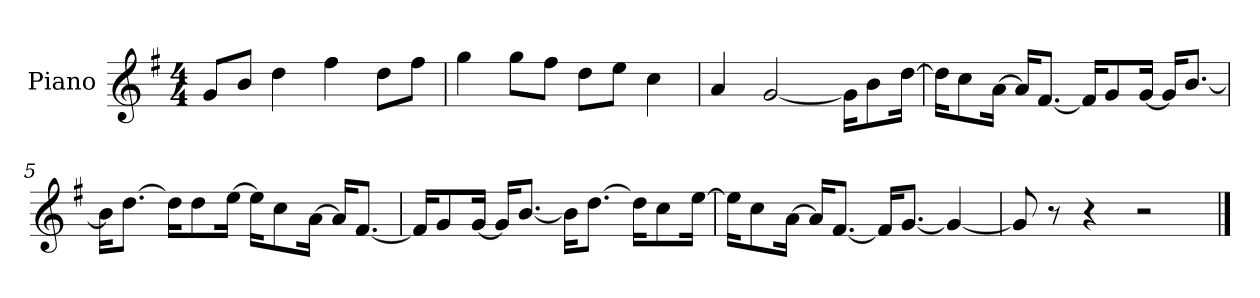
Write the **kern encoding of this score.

**kern
*part1
*staff1
*I"Piano
*I'P-no
*clefG2
*k[f#]
*M4/4
*MM90
=1
8g/L
8b/J
4dd\
4ff#\
8dd\L
8ff#\J
=2
4gg\
8gg\L
8ff#\J
8dd\L
8ee\J
4cc\
=3
4a/
[2g/
16g\KL]
8b\
[16dd\Jk
=4
16dd\KL]
8cc\
[16a\Jk
16a/KL]
[8.f#/J
16f#/KL]
8g/
[16g/Jk
16g/KL]
[8.b/J
=5
16b\KL]
[8.dd\J
16dd\KL]
8dd\
[16ee\Jk
16ee\KL]
8cc\
[16a\Jk
16a/KL]
[8.f#/J
!!LO:LB:g=z
=6
16f#/KL]
8g/
[16g/Jk
16g/KL]
[8.b/J
16b\KL]
[8.dd\J
16dd\KL]
8cc\
[16ee\Jk
=7
16ee\KL]
8cc\
[16a\Jk
16a/KL]
[8.f#/J
16f#/KL]
[8.g/J
4g/_
=8
8g/]
8r
4r
2r
==
*-
